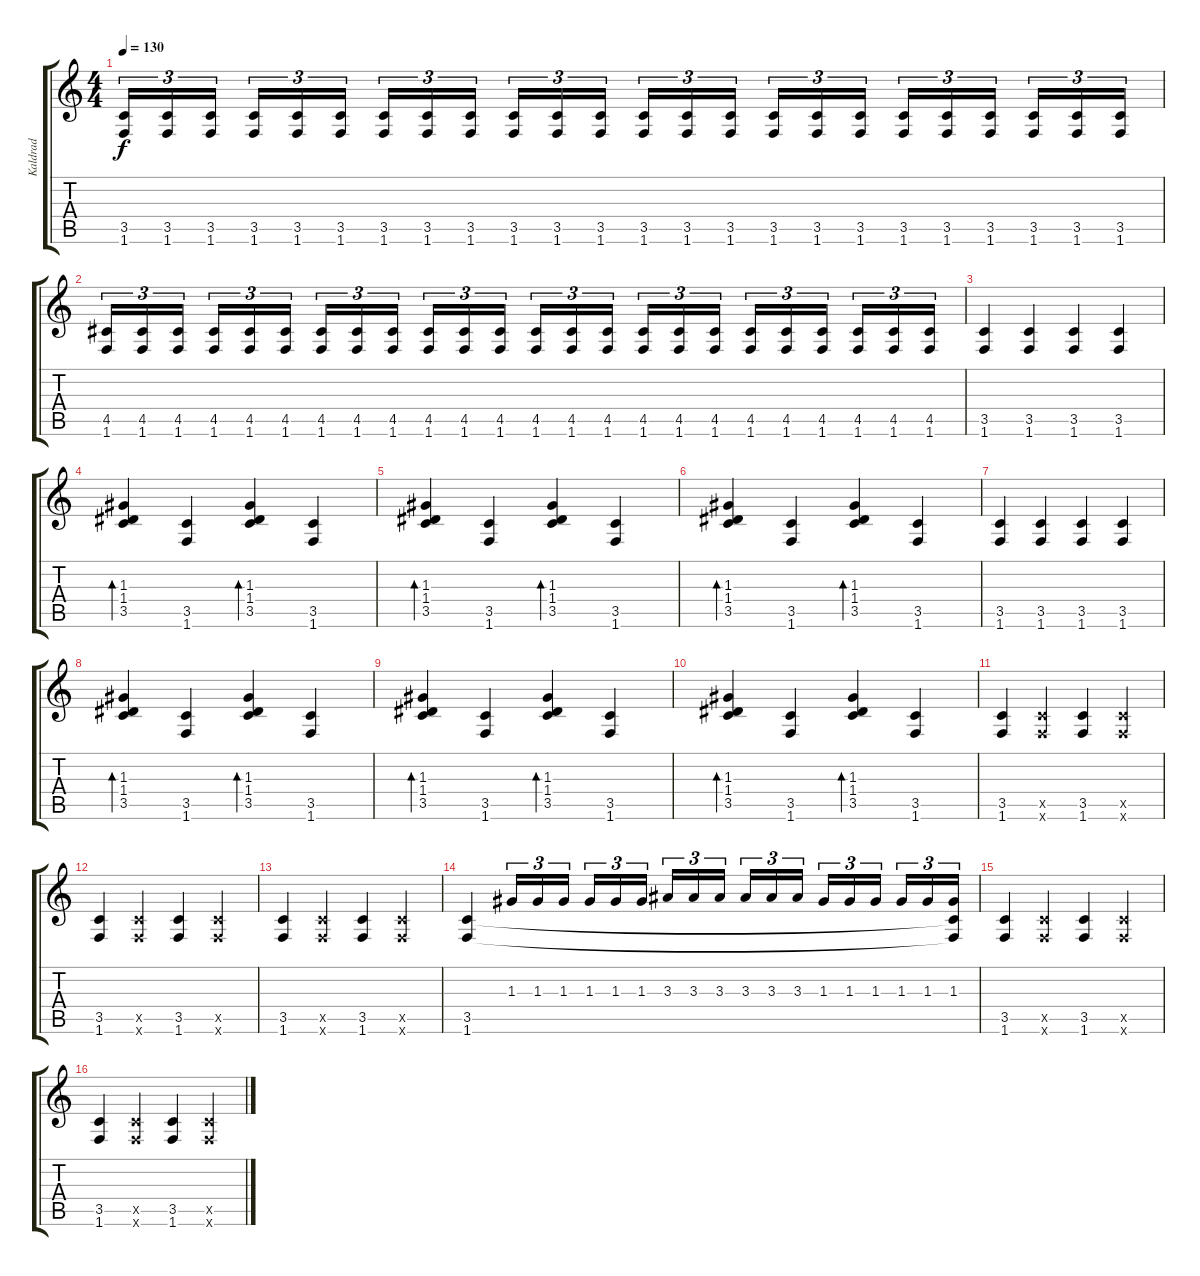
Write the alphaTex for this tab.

\track ("Kaldrad" "Kaldrad") {instrument distortionguitar}
\staff {score tabs}
\tuning (E4 B3 G3 D3 A2 E2) {hide}
\ts (4 4)
\tempo 130
\clef g2
\ks c
(3.5 1.6).16{tu (3 2) dy f} (3.5 1.6).16{tu (3 2)} (3.5 1.6).16{tu (3 2) beam splitsecondary} (3.5 1.6).16{tu (3 2)} (3.5 1.6).16{tu (3 2)} (3.5 1.6).16{tu (3 2)} (3.5 1.6).16{tu (3 2)} (3.5 1.6).16{tu (3 2)} (3.5 1.6).16{tu (3 2) beam splitsecondary} (3.5 1.6).16{tu (3 2)} (3.5 1.6).16{tu (3 2)} (3.5 1.6).16{tu (3 2)} (3.5 1.6).16{tu (3 2)} (3.5 1.6).16{tu (3 2)} (3.5 1.6).16{tu (3 2) beam splitsecondary} (3.5 1.6).16{tu (3 2)} (3.5 1.6).16{tu (3 2)} (3.5 1.6).16{tu (3 2)} (3.5 1.6).16{tu (3 2)} (3.5 1.6).16{tu (3 2)} (3.5 1.6).16{tu (3 2) beam splitsecondary} (3.5 1.6).16{tu (3 2)} (3.5 1.6).16{tu (3 2)} (3.5 1.6).16{tu (3 2)} |
(4.5 1.6).16{tu (3 2)} (4.5 1.6).16{tu (3 2)} (4.5 1.6).16{tu (3 2) beam splitsecondary} (4.5 1.6).16{tu (3 2)} (4.5 1.6).16{tu (3 2)} (4.5 1.6).16{tu (3 2)} (4.5 1.6).16{tu (3 2)} (4.5 1.6).16{tu (3 2)} (4.5 1.6).16{tu (3 2) beam splitsecondary} (4.5 1.6).16{tu (3 2)} (4.5 1.6).16{tu (3 2)} (4.5 1.6).16{tu (3 2)} (4.5 1.6).16{tu (3 2)} (4.5 1.6).16{tu (3 2)} (4.5 1.6).16{tu (3 2) beam splitsecondary} (4.5 1.6).16{tu (3 2)} (4.5 1.6).16{tu (3 2)} (4.5 1.6).16{tu (3 2)} (4.5 1.6).16{tu (3 2)} (4.5 1.6).16{tu (3 2)} (4.5 1.6).16{tu (3 2) beam splitsecondary} (4.5 1.6).16{tu (3 2)} (4.5 1.6).16{tu (3 2)} (4.5 1.6).16{tu (3 2)} |
(3.5 1.6).4 (3.5 1.6).4 (3.5 1.6).4 (3.5 1.6).4 |
(1.3 1.4 3.5).4{bd 120} (3.5 1.6).4 (1.3 1.4 3.5).4{bd 120} (3.5 1.6).4 |
(1.3 1.4 3.5).4{bd 120} (3.5 1.6).4 (1.3 1.4 3.5).4{bd 120} (3.5 1.6).4 |
(1.3 1.4 3.5).4{bd 120} (3.5 1.6).4 (1.3 1.4 3.5).4{bd 120} (3.5 1.6).4 |
(3.5 1.6).4 (3.5 1.6).4 (3.5 1.6).4 (3.5 1.6).4 |
(1.3 1.4 3.5).4{bd 120} (3.5 1.6).4 (1.3 1.4 3.5).4{bd 120} (3.5 1.6).4 |
(1.3 1.4 3.5).4{bd 120} (3.5 1.6).4 (1.3 1.4 3.5).4{bd 120} (3.5 1.6).4 |
(1.3 1.4 3.5).4{bd 120} (3.5 1.6).4 (1.3 1.4 3.5).4{bd 120} (3.5 1.6).4 |
(3.5 1.6).4 (3.5{x} 1.6{x}).4 (3.5 1.6).4 (3.5{x} 1.6{x}).4 |
(3.5 1.6).4 (3.5{x} 1.6{x}).4 (3.5 1.6).4 (3.5{x} 1.6{x}).4 |
(3.5 1.6).4 (3.5{x} 1.6{x}).4 (3.5 1.6).4 (3.5{x} 1.6{x}).4 |
(3.5 1.6).4 1.3.16{tu (3 2)} 1.3.16{tu (3 2)} 1.3.16{tu (3 2) beam splitsecondary} 1.3.16{tu (3 2)} 1.3.16{tu (3 2)} 1.3.16{tu (3 2)} 3.3.16{tu (3 2)} 3.3.16{tu (3 2)} 3.3.16{tu (3 2) beam splitsecondary} 3.3.16{tu (3 2)} 3.3.16{tu (3 2)} 3.3.16{tu (3 2)} 1.3.16{tu (3 2)} 1.3.16{tu (3 2)} 1.3.16{tu (3 2) beam splitsecondary} 1.3.16{tu (3 2)} 1.3.16{tu (3 2)} (1.3 3.5{t} 1.6{t}).16{tu (3 2)} |
(3.5 1.6).4 (3.5{x} 1.6{x}).4 (3.5 1.6).4 (3.5{x} 1.6{x}).4 |
(3.5 1.6).4 (3.5{x} 1.6{x}).4 (3.5 1.6).4 (3.5{x} 1.6{x}).4
